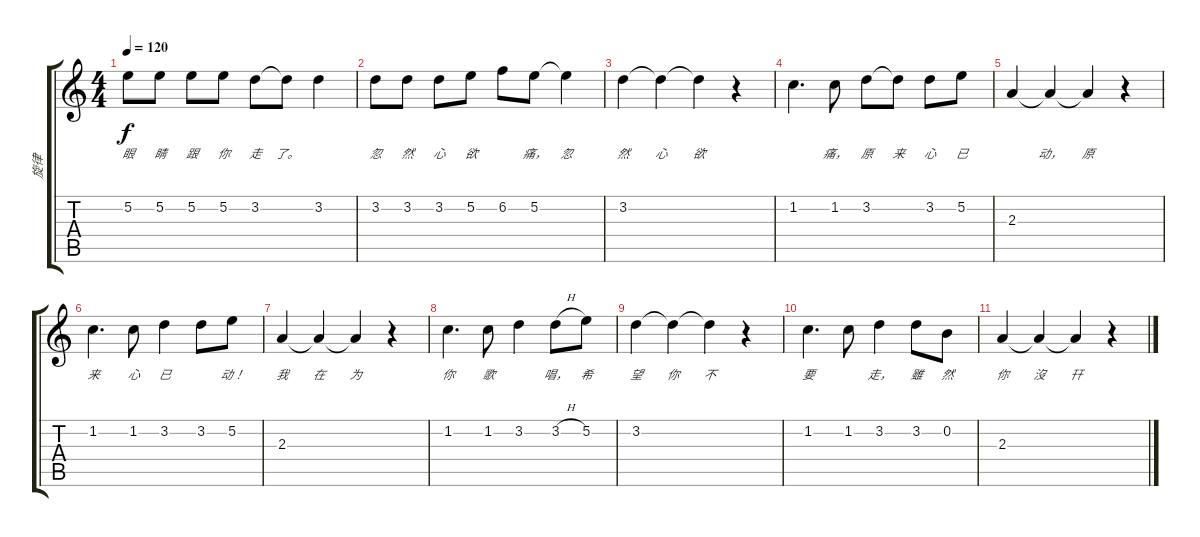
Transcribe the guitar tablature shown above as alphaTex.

\track ("旋律" "旋律") {instrument acousticguitarnylon}
\staff {score tabs}
\tuning (E4 B3 G3 D3 A2 E2) {hide}
\ts (4 4)
\tempo 120
\clef g2
\ks c
5.2.8{lyrics (0 "眼") lyrics (1 "") lyrics (2 "") lyrics (3 "") lyrics (4 "") dy f} 5.2.8{lyrics (0 "睛") lyrics (1 "") lyrics (2 "") lyrics (3 "") lyrics (4 "")} 5.2.8{lyrics (0 "跟") lyrics (1 "") lyrics (2 "") lyrics (3 "") lyrics (4 "")} 5.2.8{lyrics (0 "你") lyrics (1 "") lyrics (2 "") lyrics (3 "") lyrics (4 "")} 3.2.8{lyrics (0 "走") lyrics (1 "") lyrics (2 "") lyrics (3 "") lyrics (4 "")} 3.2{t}.8{lyrics (0 "了。") lyrics (1 "") lyrics (2 "") lyrics (3 "") lyrics (4 "")} 3.2.4{lyrics (0 "") lyrics (1 "") lyrics (2 "") lyrics (3 "") lyrics (4 "")} |
3.2.8{lyrics (0 "忽") lyrics (1 "") lyrics (2 "") lyrics (3 "") lyrics (4 "")} 3.2.8{lyrics (0 "然") lyrics (1 "") lyrics (2 "") lyrics (3 "") lyrics (4 "")} 3.2.8{lyrics (0 "心") lyrics (1 "") lyrics (2 "") lyrics (3 "") lyrics (4 "")} 5.2.8{lyrics (0 "欲") lyrics (1 "") lyrics (2 "") lyrics (3 "") lyrics (4 "")} 6.2.8{lyrics (0 "") lyrics (1 "") lyrics (2 "") lyrics (3 "") lyrics (4 "")} 5.2.8{lyrics (0 "痛，") lyrics (1 "") lyrics (2 "") lyrics (3 "") lyrics (4 "")} 5.2{t}.4{lyrics (0 "忽") lyrics (1 "") lyrics (2 "") lyrics (3 "") lyrics (4 "")} |
3.2.4{lyrics (0 "然") lyrics (1 "") lyrics (2 "") lyrics (3 "") lyrics (4 "")} 3.2{t}.4{lyrics (0 "心") lyrics (1 "") lyrics (2 "") lyrics (3 "") lyrics (4 "")} 3.2{t}.4{lyrics (0 "欲") lyrics (1 "") lyrics (2 "") lyrics (3 "") lyrics (4 "")} r.4 |
1.2.4{d lyrics (0 "") lyrics (1 "") lyrics (2 "") lyrics (3 "") lyrics (4 "")} 1.2.8{lyrics (0 "痛，") lyrics (1 "") lyrics (2 "") lyrics (3 "") lyrics (4 "")} 3.2.8{lyrics (0 "原") lyrics (1 "") lyrics (2 "") lyrics (3 "") lyrics (4 "")} 3.2{t}.8{lyrics (0 "来") lyrics (1 "") lyrics (2 "") lyrics (3 "") lyrics (4 "")} 3.2.8{lyrics (0 "心") lyrics (1 "") lyrics (2 "") lyrics (3 "") lyrics (4 "")} 5.2.8{lyrics (0 "已") lyrics (1 "") lyrics (2 "") lyrics (3 "") lyrics (4 "")} |
2.3.4{lyrics (0 "") lyrics (1 "") lyrics (2 "") lyrics (3 "") lyrics (4 "")} 2.3{t}.4{lyrics (0 "动，") lyrics (1 "") lyrics (2 "") lyrics (3 "") lyrics (4 "")} 2.3{t}.4{lyrics (0 "原") lyrics (1 "") lyrics (2 "") lyrics (3 "") lyrics (4 "")} r.4 |
1.2.4{d lyrics (0 "来") lyrics (1 "") lyrics (2 "") lyrics (3 "") lyrics (4 "")} 1.2.8{lyrics (0 "心") lyrics (1 "") lyrics (2 "") lyrics (3 "") lyrics (4 "")} 3.2.4{lyrics (0 "已") lyrics (1 "") lyrics (2 "") lyrics (3 "") lyrics (4 "")} 3.2.8{lyrics (0 "") lyrics (1 "") lyrics (2 "") lyrics (3 "") lyrics (4 "")} 5.2.8{lyrics (0 "动！") lyrics (1 "") lyrics (2 "") lyrics (3 "") lyrics (4 "")} |
2.3.4{lyrics (0 "我") lyrics (1 "") lyrics (2 "") lyrics (3 "") lyrics (4 "")} 2.3{t}.4{lyrics (0 "在") lyrics (1 "") lyrics (2 "") lyrics (3 "") lyrics (4 "")} 2.3{t}.4{lyrics (0 "为") lyrics (1 "") lyrics (2 "") lyrics (3 "") lyrics (4 "")} r.4 |
1.2.4{d lyrics (0 "你") lyrics (1 "") lyrics (2 "") lyrics (3 "") lyrics (4 "")} 1.2.8{lyrics (0 "歌") lyrics (1 "") lyrics (2 "") lyrics (3 "") lyrics (4 "")} 3.2.4{lyrics (0 "") lyrics (1 "") lyrics (2 "") lyrics (3 "") lyrics (4 "")} 3.2{h}.8{lyrics (0 "唱，") lyrics (1 "") lyrics (2 "") lyrics (3 "") lyrics (4 "")} 5.2.8{lyrics (0 "希") lyrics (1 "") lyrics (2 "") lyrics (3 "") lyrics (4 "")} |
3.2.4{lyrics (0 "望") lyrics (1 "") lyrics (2 "") lyrics (3 "") lyrics (4 "")} 3.2{t}.4{lyrics (0 "你") lyrics (1 "") lyrics (2 "") lyrics (3 "") lyrics (4 "")} 3.2{t}.4{lyrics (0 "不") lyrics (1 "") lyrics (2 "") lyrics (3 "") lyrics (4 "")} r.4 |
1.2.4{d lyrics (0 "要") lyrics (1 "") lyrics (2 "") lyrics (3 "") lyrics (4 "")} 1.2.8{lyrics (0 "") lyrics (1 "") lyrics (2 "") lyrics (3 "") lyrics (4 "")} 3.2.4{lyrics (0 "走，") lyrics (1 "") lyrics (2 "") lyrics (3 "") lyrics (4 "")} 3.2.8{lyrics (0 "雖") lyrics (1 "") lyrics (2 "") lyrics (3 "") lyrics (4 "")} 0.2.8{lyrics (0 "然") lyrics (1 "") lyrics (2 "") lyrics (3 "") lyrics (4 "")} |
2.3.4{lyrics (0 "你") lyrics (1 "") lyrics (2 "") lyrics (3 "") lyrics (4 "")} 2.3{t}.4{lyrics (0 "沒") lyrics (1 "") lyrics (2 "") lyrics (3 "") lyrics (4 "")} 2.3{t}.4{lyrics (0 "幵") lyrics (1 "") lyrics (2 "") lyrics (3 "") lyrics (4 "")} r.4
